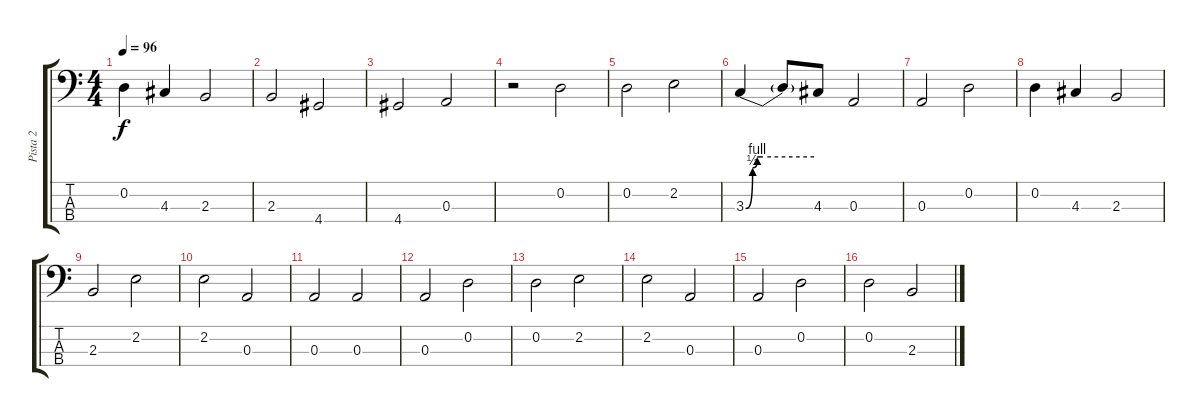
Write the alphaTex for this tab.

\track ("Pista 2" "Pista 2") {instrument electricbassfinger}
\staff {score tabs}
\tuning (G2 D2 A1 E1) {hide}
\ts (4 4)
\tempo 96
\clef f4
\ks c
0.2.4{dy f} 4.3.4 2.3.2 |
2.3.2 4.4.2 |
4.4.2 0.3.2 |
r.2 0.2.2 |
0.2.2 2.2.2 |
3.3{be (custom 0 0 6 2 10 4 15 4 60 4)}.4 3.3{t}.8 4.3.8 0.3.2 |
0.3.2 0.2.2 |
0.2.4 4.3.4 2.3.2 |
2.3.2 2.2.2 |
2.2.2 0.3.2 |
0.3.2 0.3.2 |
0.3.2 0.2.2 |
0.2.2 2.2.2 |
2.2.2 0.3.2 |
0.3.2 0.2.2 |
0.2.2 2.3.2
